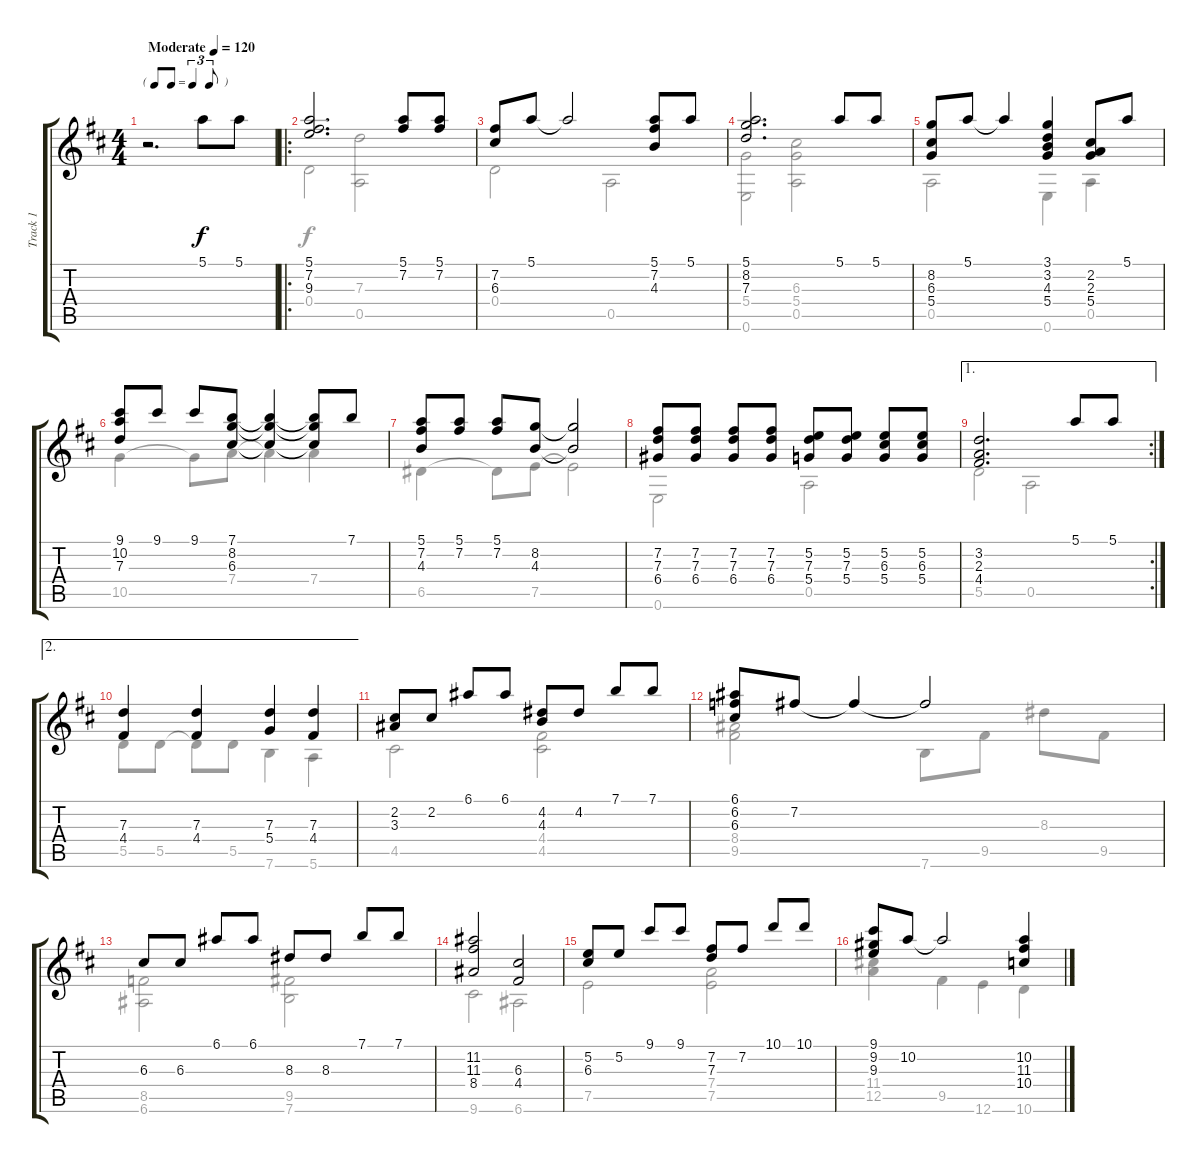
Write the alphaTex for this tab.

\track ("Track 1" "Track 1") {instrument electricguitarjazz}
\staff {score tabs}
\tuning (E4 B3 G3 D3 A2 E2) {hide}
\voice
\ts (4 4)
\tf triplet8th
\tempo (120 "Moderate")
\clef g2
\ks d
r.2{d dy f instrument electricguitarjazz} 5.1.8 5.1.8 |
\ro
(5.1 7.2 9.3).2{d} (5.1 7.2).8 (5.1 7.2).8 |
(7.2 6.3).8 5.1.8 5.1{t}.2 (5.1 7.2 4.3).8 5.1.8 |
(5.1 8.2 7.3).2{d} 5.1.8 5.1.8 |
(8.2 6.3 5.4).8 5.1.8 5.1{t}.4 (3.1 3.2 4.3 5.4).4 (2.2 2.3 5.4).8 5.1.8 |
(9.1 10.2 7.3).8 9.1.8 9.1.8 (7.1 8.2 6.3).8 (7.1{t} 8.2{t} 6.3{t}).4 (7.1{t} 8.2{t} 6.3{t}).8 7.1.8 |
(5.1 7.2 4.3).8 (5.1 7.2).8 (5.1 7.2).8 (8.2 4.3).8 (8.2{t} 4.3{t}).2 |
(7.2 7.3 6.4).8 (7.2 7.3 6.4).8 (7.2 7.3 6.4).8 (7.2 7.3 6.4).8 (5.2 7.3 5.4).8 (5.2 7.3 5.4).8 (5.2 6.3 5.4).8 (5.2 6.3 5.4).8 |
\ae 1
\rc 2
(3.2 2.3 4.4).2{d} 5.1.8 5.1.8 |
\ae 2
(7.3 4.4).4 (7.3 4.4).4 (7.3 5.4).4 (7.3 4.4).4 |
(2.2 3.3).8 2.2.8 6.1.8 6.1.8 (4.2 4.3).8 4.2.8 7.1.8 7.1.8 |
(6.1 6.2 6.3).8 7.2.8 7.2{t}.4 7.2{t}.2 |
6.3.8 6.3.8 6.1.8 6.1.8 8.3.8 8.3.8 7.1.8 7.1.8 |
(11.2 11.3 8.4).2 (6.3 4.4).2 |
(5.2 6.3).8 5.2.8 9.1.8 9.1.8 (7.2 7.3).8 7.2.8 10.1.8 10.1.8 |
(9.1 9.2 9.3).8 10.2.8 10.2{t}.2 (10.2 11.3 10.4).4
\voice
\clef g2
\ottava regular
\simile none
\ks d
|
0.4.2 (7.3 0.5).2 |
0.4.2 0.5.2 |
(5.4 0.6).2 (6.3 5.4 0.5).2 |
0.5.2 0.6.4 0.5.4 |
10.5.4 10.5{t}.8 7.4.8 7.4{t}.4 7.4.4 |
6.5.4 6.5{t}.8 7.5.8 7.5{t}.2 |
0.6.2 0.5.2 |
5.5.2 0.5.2 |
5.5.8 5.5.8 5.5{t}.8 5.5.8 7.6.4 5.6.4 |
4.5.2 (4.4 4.5).2 |
(8.4 9.5).2 7.6.8 9.5.8 8.3.8 9.5.8 |
(8.5 6.6).2 (9.5 7.6).2 |
9.6.2 6.6.2 |
7.5.2 (7.4 7.5).2 |
(11.4 12.5).4 9.5.4 12.6.4 10.6.4
